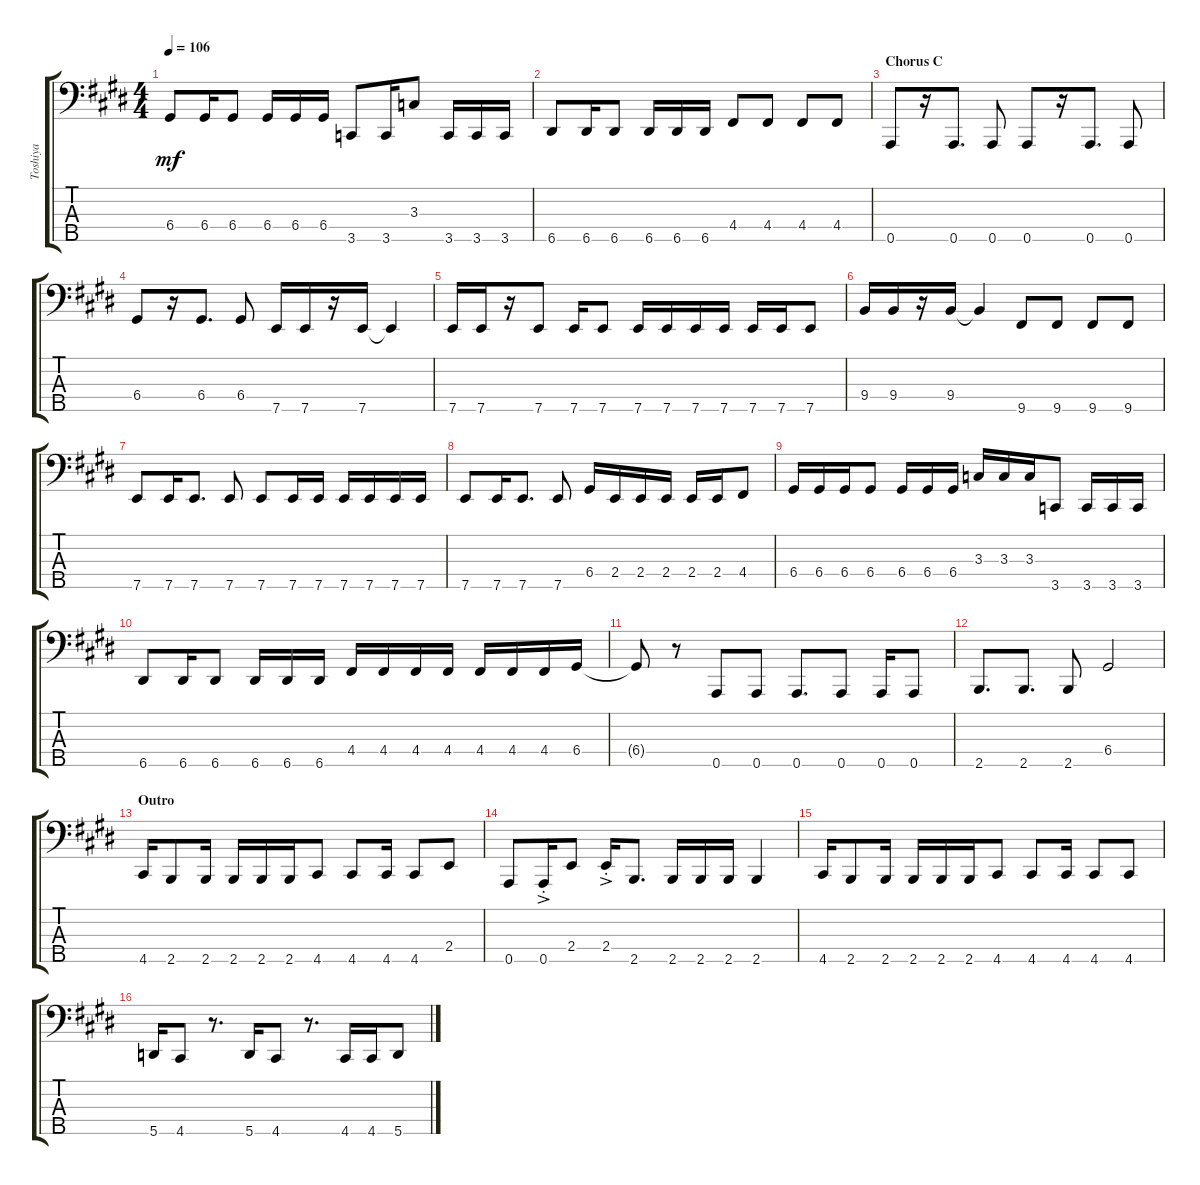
\track ("Toshiya" "Toshiya") {instrument electricbassfinger}
\staff {score tabs}
\tuning (G2 D2 A1 D1 A0) {hide}
\ts (4 4)
\tempo 106
\clef f4
\ks c#minor
6.4.8{dy mf} 6.4.16 6.4.8 6.4.16 6.4.16 6.4.16 3.5.8 3.5.16 3.3.8 3.5.16 3.5.16 3.5.16 |
6.5.8 6.5.16 6.5.8 6.5.16 6.5.16 6.5.16 4.4.8 4.4.8 4.4.8 4.4.8 |
\section ("" "Chorus C")
0.5.8 r.16 0.5.8{d} 0.5.8 0.5.8 r.16 0.5.8{d} 0.5.8 |
6.4.8 r.16 6.4.8{d} 6.4.8 7.5.16 7.5.16 r.16 7.5.16 7.5{t}.4 |
7.5.16 7.5.16 r.16 7.5.8 7.5.16 7.5.8 7.5.16 7.5.16 7.5.16 7.5.16 7.5.16 7.5.16 7.5.8 |
9.4.16 9.4.16 r.16 9.4.16 9.4{t}.4 9.5.8 9.5.8 9.5.8 9.5.8 |
7.5.8 7.5.16 7.5.8{d} 7.5.8 7.5.8 7.5.16 7.5.16 7.5.16 7.5.16 7.5.16 7.5.16 |
7.5.8 7.5.16 7.5.8{d} 7.5.8 6.4.16 2.4.16 2.4.16 2.4.16 2.4.16 2.4.16 4.4.8 |
6.4.16 6.4.16 6.4.16 6.4.8 6.4.16 6.4.16 6.4.16 3.3.16 3.3.16 3.3.16 3.5.8 3.5.16 3.5.16 3.5.16 |
6.5.8 6.5.16 6.5.8 6.5.16 6.5.16 6.5.16 4.4.16 4.4.16 4.4.16 4.4.16 4.4.16 4.4.16 4.4.16 6.4.16 |
6.4{t}.8 r.8 0.5.8 0.5.8 0.5.8{d} 0.5.8 0.5.16 0.5.8 |
2.5.8{d} 2.5.8{d} 2.5.8 6.4.2 |
\section ("" "Outro")
4.5.16 2.5.8 2.5.16 2.5.16 2.5.16 2.5.16 4.5.8 4.5.8 4.5.16 4.5.8 2.4.8 |
0.5.8 0.5{ac st}.16 2.4.8 2.4{ac st}.16 2.5.8{d} 2.5.16 2.5.16 2.5.16 2.5.4 |
4.5.16 2.5.8 2.5.16 2.5.16 2.5.16 2.5.16 4.5.8 4.5.8 4.5.16 4.5.8 4.5.8 |
5.5.16 4.5.8 r.8{d} 5.5.16 4.5.8 r.8{d} 4.5.16 4.5.16 5.5.8
